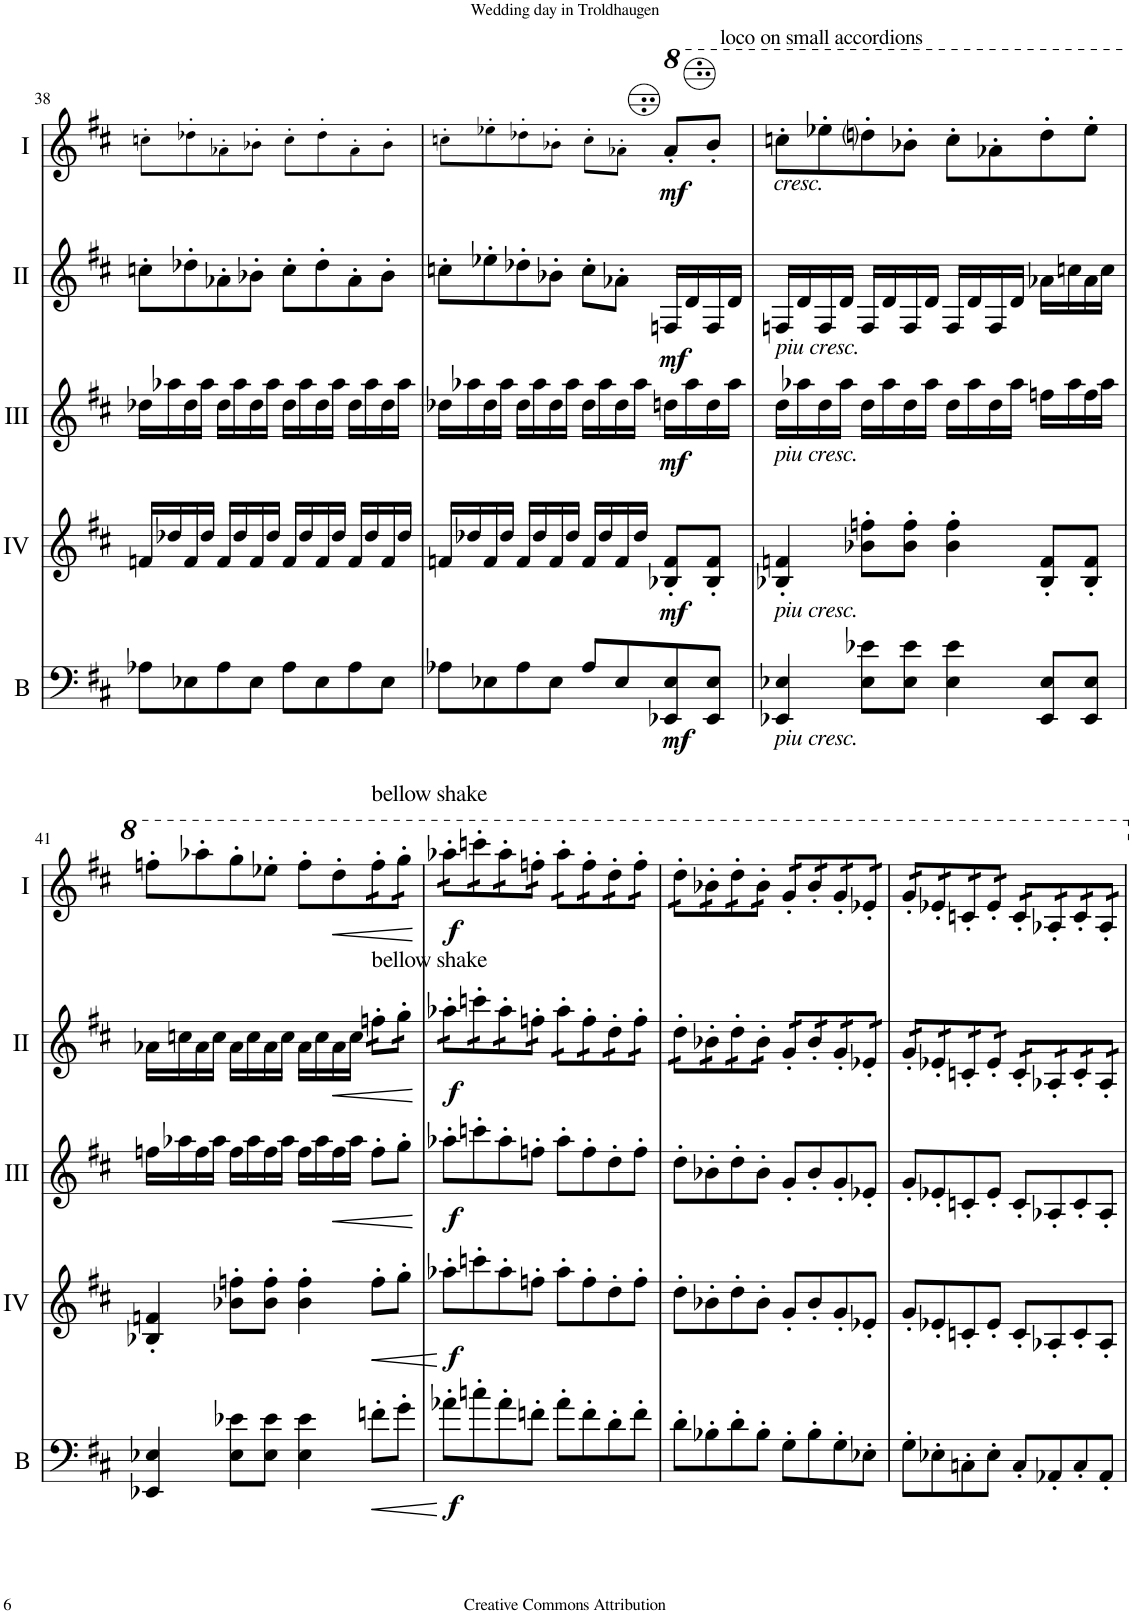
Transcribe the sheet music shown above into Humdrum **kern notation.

**kern	**dynam	**kern	**dynam	**kern	**dynam	**kern	**dynam	**kern	**dynam
*part5	*part5	*part4	*part4	*part3	*part3	*part2	*part2	*part1	*part1
*staff5	*staff5	*staff4	*staff4	*staff3	*staff3	*staff2	*staff2	*staff1	*staff1
*I"Bass	*	*I"Acc. 4	*	*I"Acc. 3	*	*I"Acc. 2	*	*I"Acc. 1	*
*I'B	*	*	*	*	*	*	*	*	*
!!LO:PB:g=z
*clefF4	*	*clefG2	*	*clefG2	*	*clefG2	*	*clefG2	*
*Trd7c12	*	*Trd7c12	*	*Trd7c12	*	*	*	*	*
*k[f#c#]	*	*k[f#c#]	*	*k[f#c#]	*	*k[f#c#]	*	*k[f#c#]	*
*M4/4	*	*M4/4	*	*M4/4	*	*M4/4	*	*M4/4	*
*met(c)	*	*met(c)	*	*met(c)	*	*met(c)	*	*met(c)	*
=38	=38	=38	=38	=38	=38	=38	=38	=38	=38
8A-X\L	.	16fn/LL	.	16dd-X\LL	.	8ccn'\L	.	8ccn'!\L	.
.	.	16dd-X/	.	16aa-X\	.	.	.	.	.
8E-X\	.	16f/	.	16dd-\	.	8dd-X'\	.	8dd-X'!\	.
.	.	16dd-/JJ	.	16aa-\JJ	.	.	.	.	.
8A-\	.	16f/LL	.	16dd-\LL	.	8a-X'\	.	8a-X'!\	.
.	.	16dd-/	.	16aa-\	.	.	.	.	.
8E-\J	.	16f/	.	16dd-\	.	8b-X'\J	.	8b-X'!\J	.
.	.	16dd-/JJ	.	16aa-\JJ	.	.	.	.	.
8A-\L	.	16f/LL	.	16dd-\LL	.	8cc'\L	.	8cc'!\L	.
.	.	16dd-/	.	16aa-\	.	.	.	.	.
8E-\	.	16f/	.	16dd-\	.	8dd-'\	.	8dd-'!\	.
.	.	16dd-/JJ	.	16aa-\JJ	.	.	.	.	.
8A-\	.	16f/LL	.	16dd-\LL	.	8a-'\	.	8a-'!\	.
.	.	16dd-/	.	16aa-\	.	.	.	.	.
8E-\J	.	16f/	.	16dd-\	.	8b-'\J	.	8b-'!\J	.
.	.	16dd-/JJ	.	16aa-\JJ	.	.	.	.	.
=39	=39	=39	=39	=39	=39	=39	=39	=39	=39
8A-X\L	.	16fn/LL	.	16dd-X\LL	.	8ccn'\L	.	8ccn'!\L	.
.	.	16dd-X/	.	16aa-X\	.	.	.	.	.
8E-X\	.	16f/	.	16dd-\	.	8ee-X'\	.	8ee-X'!\	.
.	.	16dd-/JJ	.	16aa-\JJ	.	.	.	.	.
8A-\	.	16f/LL	.	16dd-\LL	.	8dd-X'\	.	8dd-X'!\	.
.	.	16dd-/	.	16aa-\	.	.	.	.	.
8E-\J	.	16f/	.	16dd-\	.	8b-X'\J	.	8b-X'!\J	.
.	.	16dd-/JJ	.	16aa-\JJ	.	.	.	.	.
8A-/L	.	16f/LL	.	16dd-\LL	.	8cc'\L	.	8cc'!\L	.
.	.	16dd-/	.	16aa-\	.	.	.	.	.
8E-/	.	16f/	.	16dd-\	.	8a-X'\J	.	8a-X'!\J	.
.	.	16dd-/JJ	.	16aa-\JJ	.	.	.	.	.
*	*	*	*	*	*	*	*	*8va	*
!	!	!	!	!	!	!	!	!LO:TX:a:t=loco on small accordions	!
!	!LO:DY:b	!	!LO:DY:b	!	!LO:DY:b	!	!LO:DY:b	!	!LO:DY:b
8EE-X/ 8E-/	mf	8B-X/' 8f/'L	mf	16ddn\LL	mf	16Fn/LL	mf	8aa-'/L	mf
.	.	.	.	16aa-\	.	16d/	.	.	.
8EE-/ 8E-/J	.	8B-/' 8f/'J	.	16dd\	.	16F/	.	8bb-'/J	.
.	.	.	.	16aa-\JJ	.	16d/JJ	.	.	.
=40	=40	=40	=40	=40	=40	=40	=40	=40	=40
!	!	!	!	!	!	!	!	!LO:TX:b:i:t=cresc.	!
!	!	!	!	!	!	!LO:TX:b:i:t=piu cresc.	!	!	!
!	!	!	!	!LO:TX:b:i:t=piu cresc.	!	!	!	!	!
!	!	!LO:TX:b:i:t=piu cresc.	!	!	!	!	!	!	!
!LO:TX:b:i:t=piu cresc.	!	!	!	!	!	!	!	!	!
4EE-X/ 4E-X/	.	4B-X/' 4fn/'	.	16dd\LL	.	16Fn/LL	.	8cccn'\L	.
.	.	.	.	16aa-X\	.	16d/	.	.	.
.	.	.	.	16dd\	.	16F/	.	8eee-X'\	.
.	.	.	.	16aa-\JJ	.	16d/JJ	.	.	.
8E-\ 8e-X\L	.	8b-X\' 8ffn\'L	.	16dd\LL	.	16F/LL	.	8dddni'\	.
.	.	.	.	16aa-\	.	16d/	.	.	.
8E-\ 8e-\J	.	8b-\' 8ff\'J	.	16dd\	.	16F/	.	8bb-X'\J	.
.	.	.	.	16aa-\JJ	.	16d/JJ	.	.	.
4E-\ 4e-\	.	4b-\' 4ff\'	.	16dd\LL	.	16F/LL	.	8ccc'\L	.
.	.	.	.	16aa-\	.	16d/	.	.	.
.	.	.	.	16dd\	.	16F/	.	8aa-X'\	.
.	.	.	.	16aa-\JJ	.	16d/JJ	.	.	.
8EE-/ 8E-/L	.	8B-/' 8f/'L	.	16ffn\LL	.	16a-X\LL	.	8ddd'\	.
.	.	.	.	16aa-\	.	16ccn\	.	.	.
8EE-/ 8E-/J	.	8B-/' 8f/'J	.	16ff\	.	16a-\	.	8eee-'\J	.
.	.	.	.	16aa-\JJ	.	16cc\JJ	.	.	.
!!LO:LB:g=z
=41	=41	=41	=41	=41	=41	=41	=41	=41	=41
4EE-X/ 4E-X/	.	4B-X/' 4fn/'	.	16ffn\LL	.	16a-X\LL	.	8fffn'\L	.
.	.	.	.	16aa-X\	.	16ccn\	.	.	.
.	.	.	.	16ff\	.	16a-\	.	8aaa-X'\	.
.	.	.	.	16aa-\JJ	.	16cc\JJ	.	.	.
8E-\ 8e-X\L	.	8b-X\' 8ffn\'L	.	16ff\LL	.	16a-\LL	.	8ggg'\	.
.	.	.	.	16aa-\	.	16cc\	.	.	.
8E-\ 8e-\J	.	8b-\' 8ff\'J	.	16ff\	.	16a-\	.	8eee-X'\J	.
.	.	.	.	16aa-\JJ	.	16cc\JJ	.	.	.
4E-\ 4e-\	.	4b-\' 4ff\'	.	16ff\LL	.	16a-\LL	.	8fff'\L	.
.	.	.	.	16aa-\	.	16cc\	.	.	.
!	!	!	!	!	!LO:HP:b	!	!LO:HP:b	!	!LO:HP:b
.	.	.	.	16ff\	<	16a-\	<	8ddd'\	<
.	.	.	.	16aa-\JJ	.	16cc\JJ	.	.	.
!	!	!	!	!	!	!	!	!LO:TX:a:t=bellow shake	!
!	!	!	!	!	!	!LO:TX:a:t=bellow shake	!	!	!
!	!LO:HP:b	!	!LO:HP:b	!	!	!	!	!	!
*	*	*	*	*	*	*tremolo	*	*	*
*	*	*	*	*	*	*	*	*tremolo	*
8fn'\L	<	8ff'\L	<	8ff'\L	.	16ffn'\LL	.	16fff'\	.
.	.	.	.	.	.	16ffn'\	.	16fff'\	.
8g'\J	.	8gg'\J	.	8gg'\J	.	16gg'\	.	16ggg'\	.
.	.	.	.	.	.	16gg'\JJ	.	16ggg'\JJ	.
.	[	.	[	.	[	.	[	.	[
=42	=42	=42	=42	=42	=42	=42	=42	=42	=42
!	!LO:DY:b	!	!LO:DY:b	!	!LO:DY:b	!	!LO:DY:b	!	!LO:DY:b
8a-X'\L	f	8aa-X'\L	f	8aa-X'\L	f	16aa-X'\LL	f	16aaa-X'\LL	f
.	.	.	.	.	.	16aa-X'\	.	16aaa-X'\	.
8ccn'\	.	8cccn'\	.	8cccn'\	.	16cccn'\	.	16ccccn'\	.
.	.	.	.	.	.	16cccn'\	.	16ccccn'\	.
8a-'\	.	8aa-'\	.	8aa-'\	.	16aa-'\	.	16aaa-'\	.
.	.	.	.	.	.	16aa-'\	.	16aaa-'\	.
8fn'\J	.	8ffn'\J	.	8ffn'\J	.	16ffn'\	.	16fffn'\	.
.	.	.	.	.	.	16ffn'\JJ	.	16fffn'\JJ	.
8a-'\L	.	8aa-'\L	.	8aa-'\L	.	16aa-'\LL	.	16aaa-'\LL	.
.	.	.	.	.	.	16aa-'\	.	16aaa-'\	.
8f'\	.	8ff'\	.	8ff'\	.	16ff'\	.	16fff'\	.
.	.	.	.	.	.	16ff'\	.	16fff'\	.
8d'\	.	8dd'\	.	8dd'\	.	16dd'\	.	16ddd'\	.
.	.	.	.	.	.	16dd'\	.	16ddd'\	.
8f'\J	.	8ff'\J	.	8ff'\J	.	16ff'\	.	16fff'\	.
.	.	.	.	.	.	16ff'\JJ	.	16fff'\JJ	.
=43	=43	=43	=43	=43	=43	=43	=43	=43	=43
8d'\L	.	8dd'\L	.	8dd'\L	.	16dd'\LL	.	16ddd'\LL	.
.	.	.	.	.	.	16dd'\	.	16ddd'\	.
8B-X'\	.	8b-X'\	.	8b-X'\	.	16b-X'\	.	16bb-X'\	.
.	.	.	.	.	.	16b-X'\	.	16bb-X'\	.
8d'\	.	8dd'\	.	8dd'\	.	16dd'\	.	16ddd'\	.
.	.	.	.	.	.	16dd'\	.	16ddd'\	.
8B-'\J	.	8b-'\J	.	8b-'\J	.	16b-'\	.	16bb-'\	.
.	.	.	.	.	.	16b-'\JJ	.	16bb-'\JJ	.
8G'\L	.	8g'/L	.	8g'/L	.	16g'/LL	.	16gg'/LL	.
.	.	.	.	.	.	16g'/	.	16gg'/	.
8B-'\	.	8b-'/	.	8b-'/	.	16b-'/	.	16bb-'/	.
.	.	.	.	.	.	16b-'/	.	16bb-'/	.
8G'\	.	8g'/	.	8g'/	.	16g'/	.	16gg'/	.
.	.	.	.	.	.	16g'/	.	16gg'/	.
8E-X'\J	.	8e-X'/J	.	8e-X'/J	.	16e-X'/	.	16ee-X'/	.
.	.	.	.	.	.	16e-X'/JJ	.	16ee-X'/JJ	.
=44	=44	=44	=44	=44	=44	=44	=44	=44	=44
8G'\L	.	8g'/L	.	8g'/L	.	16g'/LL	.	16gg'/LL	.
.	.	.	.	.	.	16g'/	.	16gg'/	.
8E-X'\	.	8e-X'/	.	8e-X'/	.	16e-X'/	.	16ee-X'/	.
.	.	.	.	.	.	16e-X'/	.	16ee-X'/	.
8Cn'\	.	8cn'/	.	8cn'/	.	16cn'/	.	16ccn'/	.
.	.	.	.	.	.	16cn'/	.	16ccn'/	.
8E-'\J	.	8e-'/J	.	8e-'/J	.	16e-'/	.	16ee-'/	.
.	.	.	.	.	.	16e-'/JJ	.	16ee-'/JJ	.
8C'/L	.	8c'/L	.	8c'/L	.	16c'/LL	.	16cc'/LL	.
.	.	.	.	.	.	16c'/	.	16cc'/	.
8AA-X'/	.	8A-X'/	.	8A-X'/	.	16A-X'/	.	16a-X'/	.
.	.	.	.	.	.	16A-X'/	.	16a-X'/	.
8C'/	.	8c'/	.	8c'/	.	16c'/	.	16cc'/	.
.	.	.	.	.	.	16c'/	.	16cc'/	.
8AA-'/J	.	8A-'/J	.	8A-'/J	.	16A-'/	.	16a-'/	.
.	.	.	.	.	.	16A-'/JJ	.	16a-'/JJ	.
*	*	*	*	*	*	*	*	*Xtremolo	*
*	*	*	*	*	*	*Xtremolo	*	*	*
*	*	*	*	*	*	*	*	*X8va	*
=	=	=	=	=	=	=	=	=	=
*-	*-	*-	*-	*-	*-	*-	*-	*-	*-
